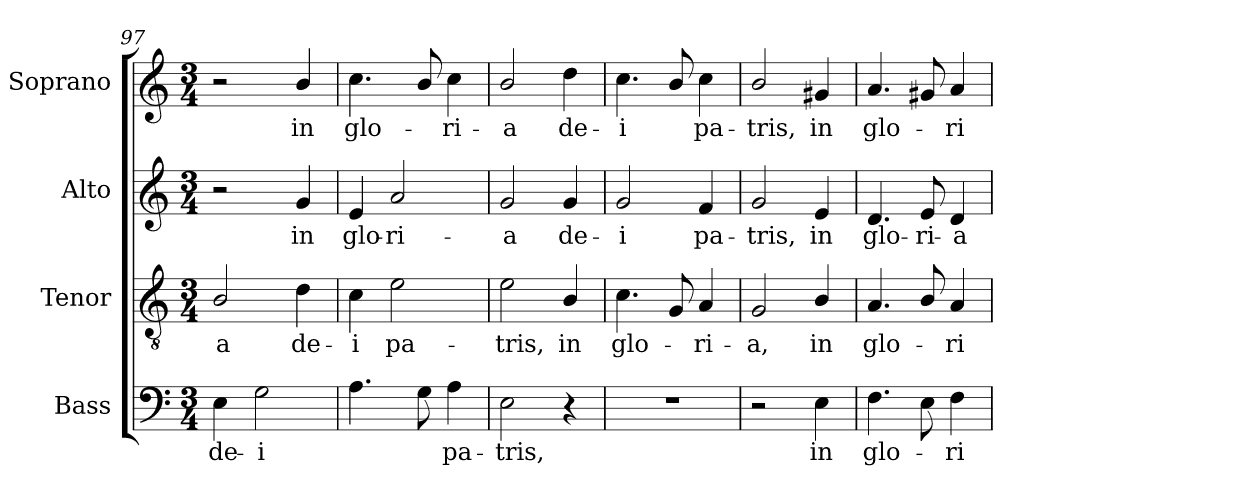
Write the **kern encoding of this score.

**kern	**text	**kern	**text	**kern	**text	**kern	**text
*part4	*part4	*part3	*part3	*part2	*part2	*part1	*part1
*staff4	*staff4	*staff3	*staff3	*staff2	*staff2	*staff1	*staff1
*I"Bass	*	*I"Tenor	*	*I"Alto	*	*I"Soprano	*
*I'B.	*	*I'T.	*	*I'A.	*	*I'S.	*
*clefF4	*	*clefGv2	*	*clefG2	*	*clefG2	*
*	*	*ITrd7c12	*	*	*	*	*
*k[]	*	*k[]	*	*k[]	*	*k[]	*
*C:	*	*C:	*	*C:	*	*C:	*
*M3/4	*	*M3/4	*	*M3/4	*	*M3/4	*
=97	=97	=97	=97	=97	=97	=97	=97
!	!LO:LY:b:color=#000000	!	!	!	!	!	!
!	!	!	!LO:LY:b:color=#000000	!	!	!	!
4Ei\	de-	2BBi/	-a	2r	.	2r	.
!	!LO:LY:b:color=#000000	!	!	!	!	!	!
2Gi\	-i	.	.	.	.	.	.
!	!	!	!LO:LY:b:color=#000000	!	!	!	!
!	!	!	!	!	!LO:LY:b:color=#000000	!	!
!	!	!	!	!	!	!	!LO:LY:b:color=#000000
.	.	4Di\	de-	4gi/	in	4bi/	in
=98	=98	=98	=98	=98	=98	=98	=98
!	!	!	!LO:LY:b:color=#000000	!	!	!	!
!	!	!	!	!	!LO:LY:b:color=#000000	!	!
!	!	!	!	!	!	!	!LO:LY:b:color=#000000
4.Ai\	.	4Ci\	-i	4ei/	glo-	4.cci\	glo-
!	!	!	!LO:LY:b:color=#000000	!	!	!	!
!	!	!	!	!	!LO:LY:b:color=#000000	!	!
.	.	2Ei\	pa-	2ai/	-ri-	.	.
8Gi\	.	.	.	.	.	8bi/	.
!	!LO:LY:b:color=#000000	!	!	!	!	!	!
!	!	!	!	!	!	!	!LO:LY:b:color=#000000
4Ai\	pa-	.	.	.	.	4cci\	-ri-
=99	=99	=99	=99	=99	=99	=99	=99
!	!LO:LY:b:color=#000000	!	!	!	!	!	!
!	!	!	!LO:LY:b:color=#000000	!	!	!	!
!	!	!	!	!	!LO:LY:b:color=#000000	!	!
!	!	!	!	!	!	!	!LO:LY:b:color=#000000
2Ei\	-tris,	2Ei\	-tris,	2gi/	-a	2bi/	-a
!	!	!	!LO:LY:b:color=#000000	!	!	!	!
!	!	!	!	!	!LO:LY:b:color=#000000	!	!
!	!	!	!	!	!	!	!LO:LY:b:color=#000000
4r	.	4BBi/	in	4gi/	de-	4ddi\	de-
!!LO:LB:g=z
=100	=100	=100	=100	=100	=100	=100	=100
!LO:N:vis=1	!	!	!	!	!	!	!
!	!	!	!LO:LY:b:color=#000000	!	!	!	!
!	!	!	!	!	!LO:LY:b:color=#000000	!	!
!	!	!	!	!	!	!	!LO:LY:b:color=#000000
2.r	.	4.Ci\	glo-	2gi/	-i	4.cci\	-i
.	.	8GGi/	.	.	.	8bi/	.
!	!	!	!LO:LY:b:color=#000000	!	!	!	!
!	!	!	!	!	!LO:LY:b:color=#000000	!	!
!	!	!	!	!	!	!	!LO:LY:b:color=#000000
.	.	4AAi/	-ri-	4fi/	pa-	4cci\	pa-
=101	=101	=101	=101	=101	=101	=101	=101
!	!	!	!LO:LY:b:color=#000000	!	!	!	!
!	!	!	!	!	!LO:LY:b:color=#000000	!	!
!	!	!	!	!	!	!	!LO:LY:b:color=#000000
2r	.	2GGi/	-a,	2gi/	-tris,	2bi/	-tris,
!	!LO:LY:b:color=#000000	!	!	!	!	!	!
!	!	!	!LO:LY:b:color=#000000	!	!	!	!
!	!	!	!	!	!LO:LY:b:color=#000000	!	!
!	!	!	!	!	!	!	!LO:LY:b:color=#000000
4Ei\	in	4BBi/	in	4ei/	in	4g#Xi/	in
=102	=102	=102	=102	=102	=102	=102	=102
!	!LO:LY:b:color=#000000	!	!	!	!	!	!
!	!	!	!LO:LY:b:color=#000000	!	!	!	!
!	!	!	!	!	!LO:LY:b:color=#000000	!	!
!	!	!	!	!	!	!	!LO:LY:b:color=#000000
4.Fi\	glo-	4.AAi/	glo-	4.di/	glo-	4.ai/	glo-
!	!	!	!	!	!LO:LY:b:color=#000000	!	!
8Ei\	.	8BBi/	.	8ei/	-ri-	8g#Xi/	.
!	!LO:LY:b:color=#000000	!	!	!	!	!	!
!	!	!	!LO:LY:b:color=#000000	!	!	!	!
!	!	!	!	!	!LO:LY:b:color=#000000	!	!
!	!	!	!	!	!	!	!LO:LY:b:color=#000000
4Fi\	-ri-	4AAi/	-ri-	4di/	-a	4ai/	-ri-
=	=	=	=	=	=	=	=
*-	*-	*-	*-	*-	*-	*-	*-
